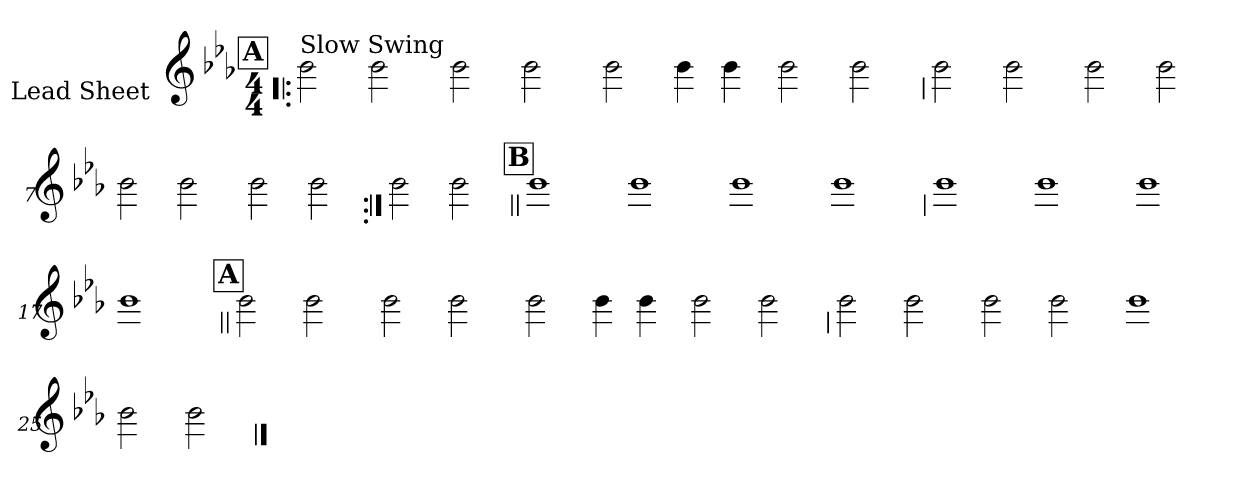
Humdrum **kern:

**kern
*part1
*staff1
*I"Lead Sheet
*stria0
*clefG2
*k[b-e-a-]
*E-:
*M4/4
!!LO:REH:place=s1:a:t=A
=1!|:
!LO:TX:a:t=Slow Swing
2b-
2b-
=2-
2b-
2b-
=3-
2b-
4b-
4b-
=4-
2b-
2b-
!!LO:LB:g=z
=5
2b-
2b-
=6-
2b-
2b-
=7-
2b-
2b-
=8-
2b-
2b-
!!LO:LB:g=z
=9:|!
2b-
2b-
!!LO:LB:g=z
!!LO:REH:place=s1:a:t=B
=10||
1b-
=11-
1b-
=12-
1b-
=13-
1b-
!!LO:LB:g=z
=14
1b-
=15-
1b-
=16-
1b-
=17-
1b-
!!LO:LB:g=z
!!LO:REH:place=s1:a:t=A
=18||
2b-
2b-
=19-
2b-
2b-
=20-
2b-
4b-
4b-
=21-
2b-
2b-
!!LO:LB:g=z
=22
2b-
2b-
=23-
2b-
2b-
=24-
1b-
=25-
2b-
2b-
==
*-
